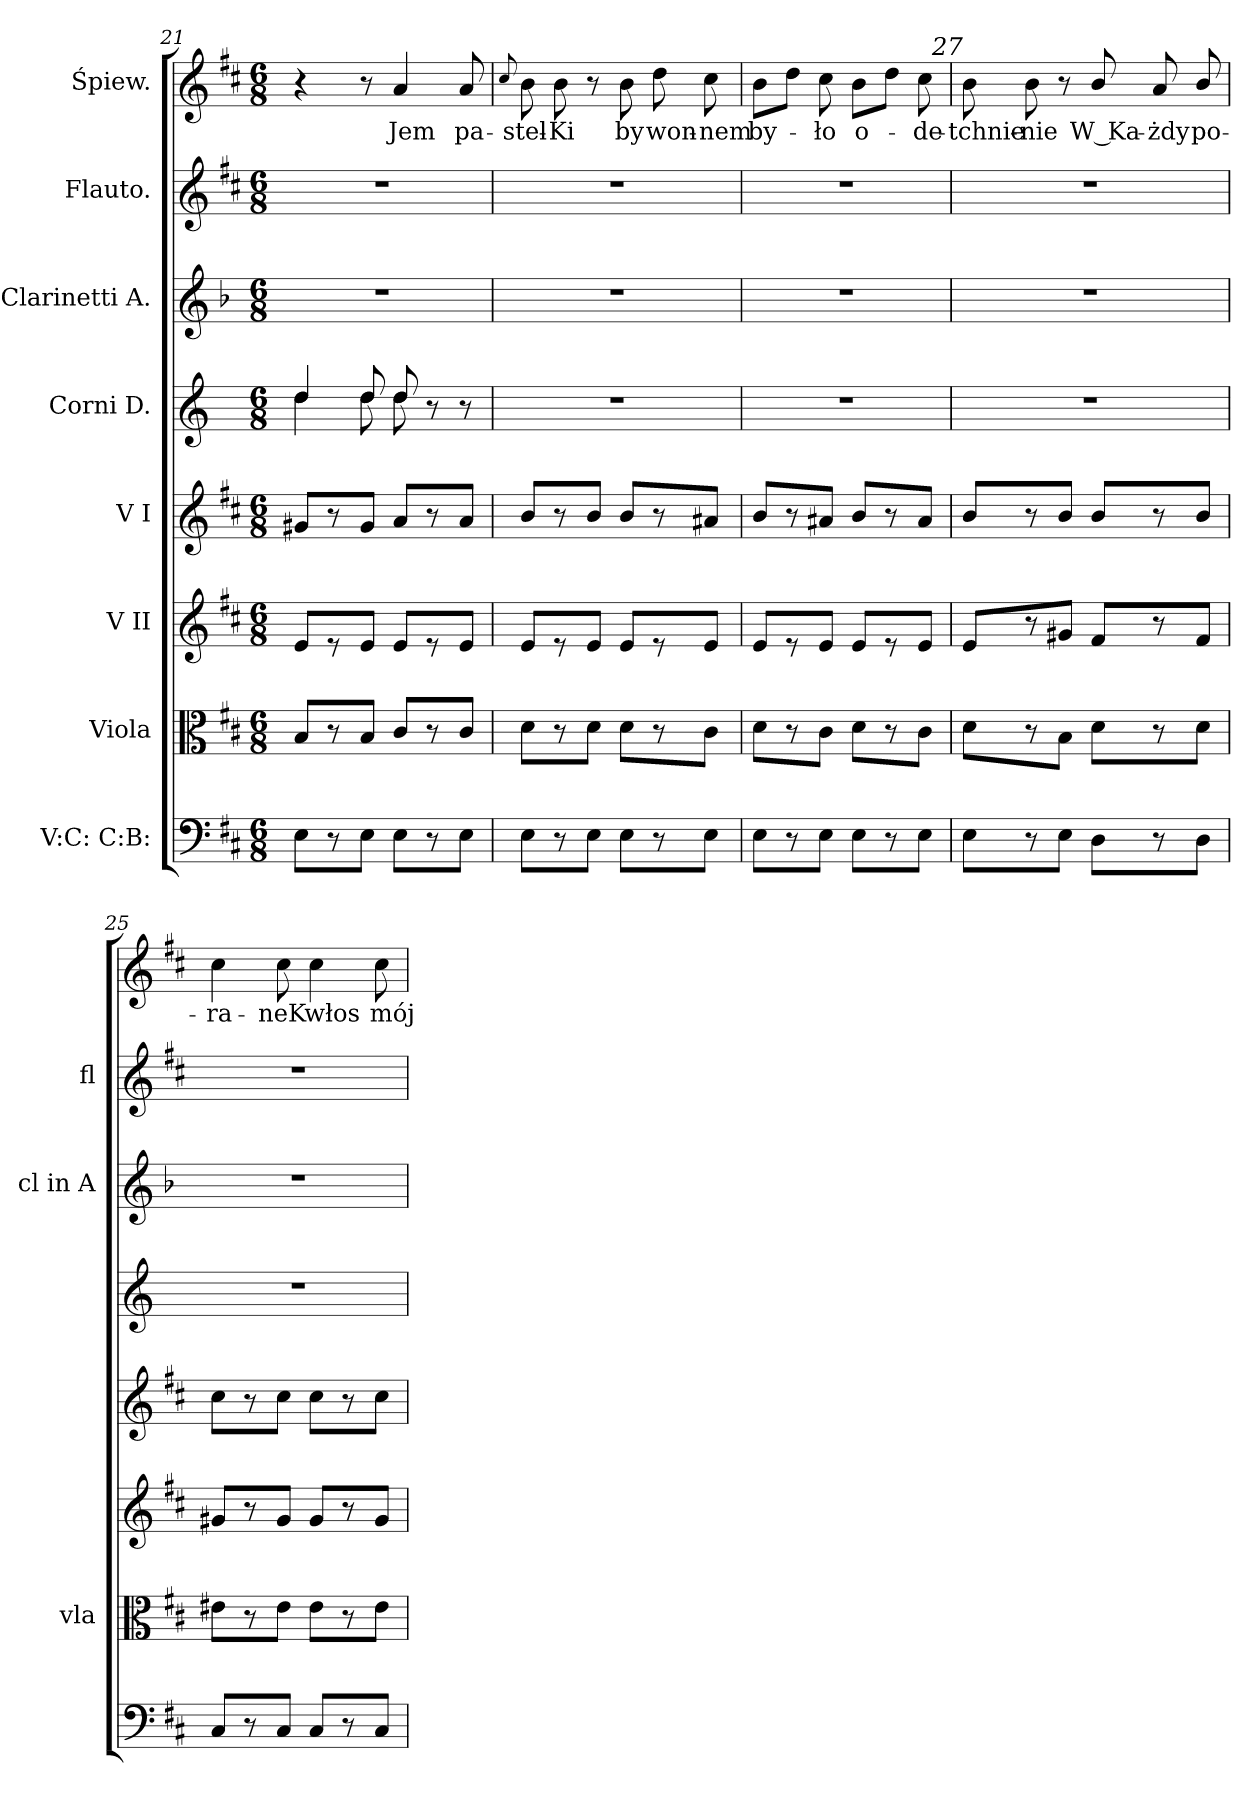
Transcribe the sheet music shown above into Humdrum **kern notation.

**kern	**kern	**kern	**kern	**kern	**kern	**kern	**kern	**text
*part8	*part7	*part6	*part5	*part4	*part3	*part2	*part1	*part1
*staff8	*staff7	*staff6	*staff5	*staff4	*staff3	*staff2	*staff1	*staff1
*I"V:C: C:B:	*I"Viola	*I"V II	*I"V I	*I"Corni D.	*I"Clarinetti A.	*I"Flauto.	*I"Śpiew.	*
*	*I'vla	*	*	*	*I'cl in A	*I'fl	*	*
*clefF4	*clefC3	*clefG2	*clefG2	*clefG2	*clefG2	*clefG2	*clefG2	*
*	*	*	*	*ITrd6c10	*ITrd2c3	*	*	*
*k[f#c#]	*k[f#c#]	*k[f#c#]	*k[f#c#]	*k[f#c#]	*k[f#c#]	*k[f#c#]	*k[f#c#]	*
*M6/8	*M6/8	*M6/8	*M6/8	*M6/8	*M6/8	*M6/8	*M6/8	*
=21	=21	=21	=21	=21	=21	=21	=21	=21
*	*	*	*	*^	*	*	*	*
8E\L	8B/L	8e/L	8g#X/L	4e/	4e\	2.r	2.r	4r	.
8r	8r	8r	8r	.	.	.	.	.	.
8E\J	8B/J	8e/J	8g#/J	8e/	8e\	.	.	8r	.
8E\L	8c#/L	8e/L	8a/L	8e/	8e\	.	.	4a/	Jem
8r	8r	8r	8r	8r	4ryy	.	.	.	.
8E\J	8c#/J	8e/J	8a/J	8r	.	.	.	8a/	pa-
*	*	*	*	*v	*v	*	*	*	*
=22	=22	=22	=22	=22	=22	=22	=22	=22
.	.	.	.	.	.	.	8qqcc#/	.
8E\L	8d\L	8e/L	8b/L	2.r	2.r	2.r	8b\	-stel-
8r	8r	8r	8r	.	.	.	8b\	-Ki
8E\J	8d\J	8e/J	8b/J	.	.	.	8r	.
8E\L	8d\L	8e/L	8b/L	.	.	.	8b\	by
8r	8r	8r	8r	.	.	.	8dd\	won-
8E\J	8c#\J	8e/J	8a#X/J	.	.	.	8cc#\	-nem
=23	=23	=23	=23	=23	=23	=23	=23	=23
8E\L	8d\L	8e/L	8b/L	2.r	2.r	2.r	8b\L	by-
8r	8r	8r	8r	.	.	.	8dd\J	.
8E\J	8c#\J	8e/J	8a#X/J	.	.	.	8cc#\	-ło
8E\L	8d\L	8e/L	8b/L	.	.	.	8b\L	o-
8r	8r	8r	8r	.	.	.	8dd\J	.
8E\J	8c#\J	8e/J	8a#/J	.	.	.	8cc#\	-de-
=24	=24	=24	=24	=24	=24	=24	=24	=24
!	!	!	!	!	!	!	!LO:TX:a:i:rj:t=27	!
8E\L	8d\L	8e/L	8b/L	2.r	2.r	2.r	8b\	-tchnie-
8r	8r	8r	8r	.	.	.	8b\	-nie
8E\J	8B\J	8g#X/J	8b/J	.	.	.	8r	.
8D\L	8d\L	8f#/L	8b/L	.	.	.	8b/	W Ka-
8r	8r	8r	8r	.	.	.	8a/	-żdy
8D\J	8d\J	8f#/J	8b/J	.	.	.	8b/	po-
=25	=25	=25	=25	=25	=25	=25	=25	=25
8C#/L	8e#X\L	8g#X/L	8cc#\L	2.r	2.r	2.r	4cc#\	-ra-
8r	8r	8r	8r	.	.	.	.	.
8C#/J	8e#\J	8g#/J	8cc#\J	.	.	.	8cc#\	-neK
8C#/L	8e#\L	8g#/L	8cc#\L	.	.	.	4cc#\	włos
8r	8r	8r	8r	.	.	.	.	.
8C#/J	8e#\J	8g#/J	8cc#\J	.	.	.	8cc#\	mój
=	=	=	=	=	=	=	=	=
*-	*-	*-	*-	*-	*-	*-	*-	*-
